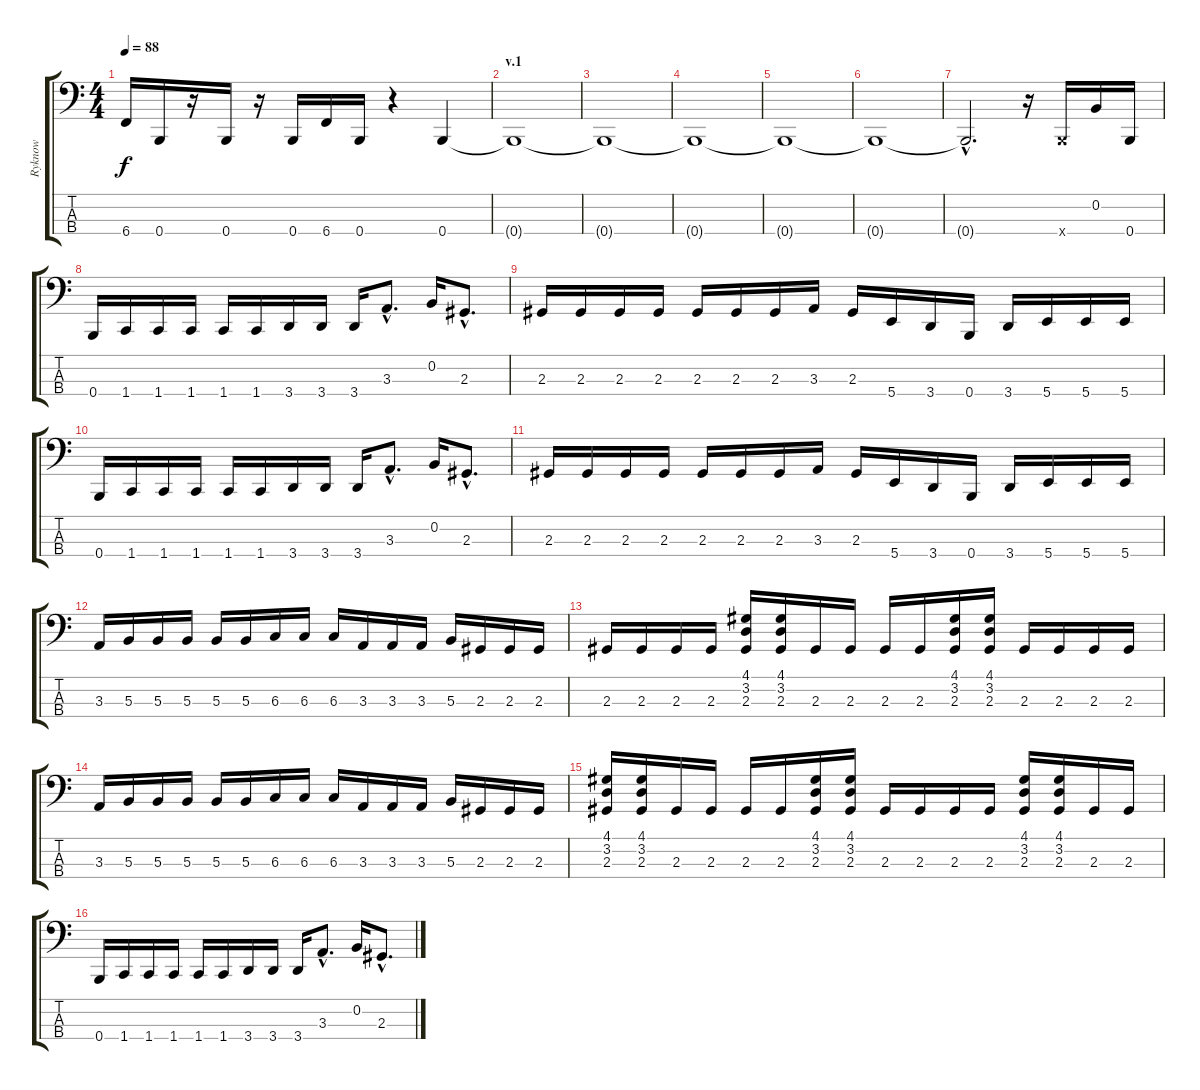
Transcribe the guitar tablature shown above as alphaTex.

\track ("Ryknow" "Ryknow") {instrument slapbass1}
\staff {score tabs}
\tuning (E2 B1 Gb1 B0) {hide}
\ts (4 4)
\tempo 88
\clef f4
\ks c
6.4.16{dy f} 0.4.16 r.16 0.4.16 r.16 0.4.16 6.4.16 0.4.16 r.4 0.4.4 |
\section ("" "v.1")
0.4{t}.1 |
0.4{t}.1 |
0.4{t}.1 |
0.4{t}.1 |
0.4{t}.1 |
0.4{hac t}.2{d} r.16 0.4{x}.16 0.2.16 0.4.16 |
0.4.16 1.4.16 1.4.16 1.4.16 1.4.16 1.4.16 3.4.16 3.4.16 3.4.16 3.3{hac}.8{d} 0.2.16 2.3{hac}.8{d} |
2.3.16 2.3.16 2.3.16 2.3.16 2.3.16 2.3.16 2.3.16 3.3.16 2.3.16 5.4.16 3.4.16 0.4.16 3.4.16 5.4.16 5.4.16 5.4.16 |
0.4.16 1.4.16 1.4.16 1.4.16 1.4.16 1.4.16 3.4.16 3.4.16 3.4.16 3.3{hac}.8{d} 0.2.16 2.3{hac}.8{d} |
2.3.16 2.3.16 2.3.16 2.3.16 2.3.16 2.3.16 2.3.16 3.3.16 2.3.16 5.4.16 3.4.16 0.4.16 3.4.16 5.4.16 5.4.16 5.4.16 |
3.3.16 5.3.16 5.3.16 5.3.16 5.3.16 5.3.16 6.3.16 6.3.16 6.3.16 3.3.16 3.3.16 3.3.16 5.3.16 2.3.16 2.3.16 2.3.16 |
2.3.16 2.3.16 2.3.16 2.3.16 (4.1 3.2 2.3).16 (4.1 3.2 2.3).16 2.3.16 2.3.16 2.3.16 2.3.16 (4.1 3.2 2.3).16 (4.1 3.2 2.3).16 2.3.16 2.3.16 2.3.16 2.3.16 |
3.3.16 5.3.16 5.3.16 5.3.16 5.3.16 5.3.16 6.3.16 6.3.16 6.3.16 3.3.16 3.3.16 3.3.16 5.3.16 2.3.16 2.3.16 2.3.16 |
(4.1 3.2 2.3).16 (4.1 3.2 2.3).16 2.3.16 2.3.16 2.3.16 2.3.16 (4.1 3.2 2.3).16 (4.1 3.2 2.3).16 2.3.16 2.3.16 2.3.16 2.3.16 (4.1 3.2 2.3).16 (4.1 3.2 2.3).16 2.3.16 2.3.16 |
0.4.16 1.4.16 1.4.16 1.4.16 1.4.16 1.4.16 3.4.16 3.4.16 3.4.16 3.3{hac}.8{d} 0.2.16 2.3{hac}.8{d}
